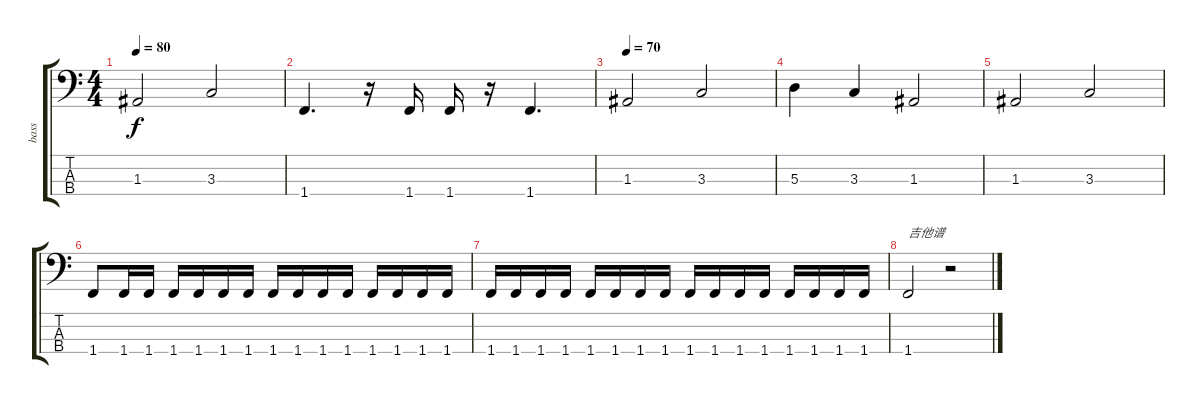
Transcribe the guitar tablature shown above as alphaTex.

\track ("bass" "bass") {instrument electricbassfinger}
\staff {score tabs}
\tuning (G2 D2 A1 E1) {hide}
\ts (4 4)
\tempo 80
\clef f4
\ks c
1.3.2{dy f} 3.3.2 |
1.4.4{d} r.16 1.4.16 1.4.16 r.16 1.4.4{d} |
\tempo 70
1.3.2 3.3.2 |
5.3.4 3.3.4 1.3.2 |
1.3.2 3.3.2 |
1.4.8 1.4.16 1.4.16 1.4.16 1.4.16 1.4.16 1.4.16 1.4.16 1.4.16 1.4.16 1.4.16 1.4.16 1.4.16 1.4.16 1.4.16 |
1.4.16 1.4.16 1.4.16 1.4.16 1.4.16 1.4.16 1.4.16 1.4.16 1.4.16 1.4.16 1.4.16 1.4.16 1.4.16 1.4.16 1.4.16 1.4.16 |
1.4.2{txt "吉他谱"} r.2
